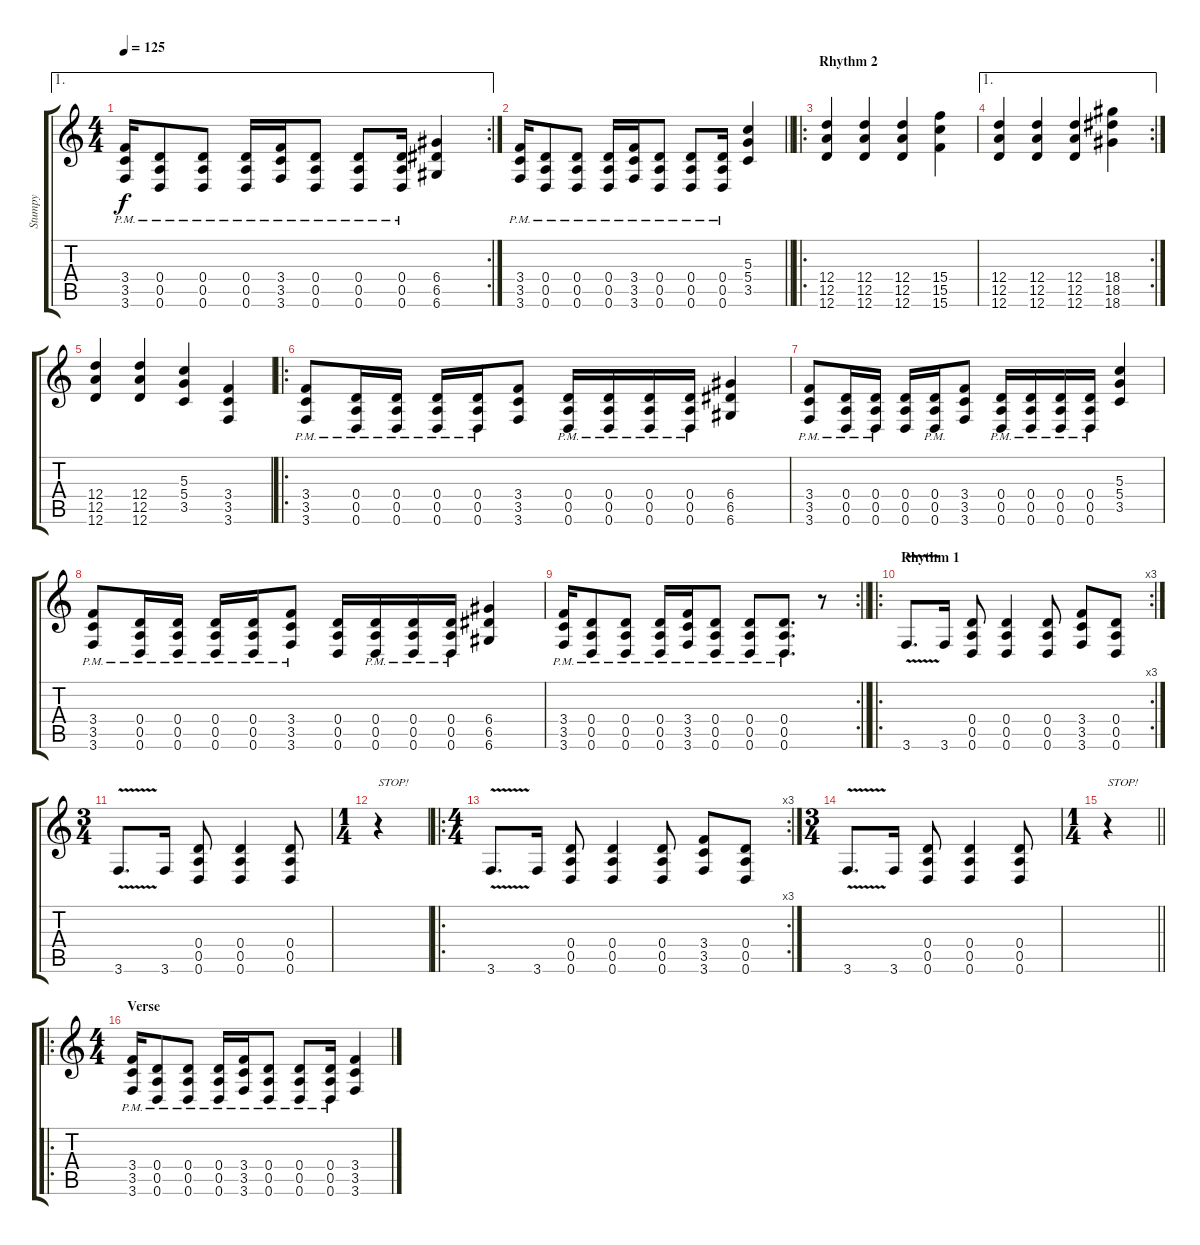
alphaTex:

\track ("Stumpy" "Stumpy") {instrument overdrivenguitar}
\staff {score tabs}
\tuning (E4 B3 G3 D3 A2 D2) {hide}
\ae 1
\rc 2
\ts (4 4)
\tempo 125
\clef g2
\ks c
(3.4 3.5{pm} 3.6).16{dy f} (0.4 0.5{pm} 0.6).8 (0.4 0.5{pm} 0.6).8 (0.4 0.5{pm} 0.6).16 (3.4 3.5{pm} 3.6).16 (0.4 0.5{pm} 0.6).8 (0.4 0.5{pm} 0.6).8 (0.4 0.5{pm} 0.6).16 (6.4 6.5 6.6).4 |
\barLineRight lightlight
(3.4 3.5{pm} 3.6).16 (0.4 0.5{pm} 0.6).8 (0.4 0.5{pm} 0.6).8 (0.4 0.5{pm} 0.6).16 (3.4 3.5{pm} 3.6).16 (0.4 0.5{pm} 0.6).8 (0.4 0.5{pm} 0.6).8 (0.4 0.5{pm} 0.6).16 (5.3 5.4 3.5).4 |
\ro
\section ("" "Rhythm 2")
(12.4 12.5 12.6).4 (12.4 12.5 12.6).4 (12.4 12.5 12.6).4 (15.4 15.5 15.6).4 |
\ae 1
\rc 2
(12.4 12.5 12.6).4 (12.4 12.5 12.6).4 (12.4 12.5 12.6).4 (18.4 18.5 18.6).4 |
(12.4 12.5 12.6).4 (12.4 12.5 12.6).4 (5.3 5.4 3.5).4 (3.4 3.5 3.6).4 |
\ro
(3.4{pm} 3.5 3.6).8 (0.4{pm} 0.5 0.6).16 (0.4{pm} 0.5 0.6).16 (0.4{pm} 0.5 0.6).16 (0.4{pm} 0.5 0.6).16 (3.4 3.5 3.6).8 (0.4{pm} 0.5 0.6).16 (0.4{pm} 0.5 0.6).16 (0.4{pm} 0.5 0.6).16 (0.4{pm} 0.5 0.6).16 (6.4 6.5 6.6).4 |
(3.4{pm} 3.5 3.6).8 (0.4{pm} 0.5 0.6).16 (0.4{pm} 0.5 0.6).16 (0.4 0.5 0.6).16 (0.4{pm} 0.5 0.6).16 (3.4 3.5 3.6).8 (0.4{pm} 0.5 0.6).16 (0.4{pm} 0.5 0.6).16 (0.4{pm} 0.5 0.6).16 (0.4{pm} 0.5 0.6).16 (5.3 5.4 3.5).4 |
(3.4{pm} 3.5 3.6).8 (0.4{pm} 0.5 0.6).16 (0.4{pm} 0.5 0.6).16 (0.4{pm} 0.5 0.6).16 (0.4{pm} 0.5 0.6).16 (3.4{pm} 3.5 3.6).8 (0.4 0.5 0.6).16 (0.4{pm} 0.5 0.6).16 (0.4{pm} 0.5 0.6).16 (0.4{pm} 0.5 0.6).16 (6.4 6.5 6.6).4 |
\rc 2
\barLineRight lightlight
(3.4{pm} 3.5 3.6).16 (0.4{pm} 0.5 0.6).8 (0.4{pm} 0.5 0.6).8 (0.4{pm} 0.5 0.6).16 (3.4{pm} 3.5 3.6).16 (0.4{pm} 0.5 0.6).8 (0.4{pm} 0.5 0.6).8 (0.4{pm} 0.5 0.6).8{d} r.8 |
\ro
\rc 3
\section ("" "Rhythm 1")
3.6{v}.8{d} 3.6.16 (0.4 0.5 0.6).8 (0.4 0.5 0.6).4 (0.4 0.5 0.6).8 (3.4 3.5 3.6).8 (0.4 0.5 0.6).8 |
\ts (3 4)
3.6{v}.8{d} 3.6.16 (0.4 0.5 0.6).8 (0.4 0.5 0.6).4 (0.4 0.5 0.6).8 |
\ts (1 4)
r.4{txt "STOP!"} |
\ro
\rc 3
\ts (4 4)
3.6{v}.8{d} 3.6.16 (0.4 0.5 0.6).8 (0.4 0.5 0.6).4 (0.4 0.5 0.6).8 (3.4 3.5 3.6).8 (0.4 0.5 0.6).8 |
\ts (3 4)
3.6{v}.8{d} 3.6.16 (0.4 0.5 0.6).8 (0.4 0.5 0.6).4 (0.4 0.5 0.6).8 |
\ts (1 4)
\barLineRight lightlight
r.4{txt "STOP!"} |
\ro
\ts (4 4)
\section ("" "Verse")
(3.4 3.5{pm} 3.6).16 (0.4 0.5{pm} 0.6).8 (0.4 0.5{pm} 0.6).8 (0.4 0.5{pm} 0.6).16 (3.4 3.5{pm} 3.6).16 (0.4 0.5{pm} 0.6).8 (0.4 0.5{pm} 0.6).8 (0.4 0.5{pm} 0.6).16 (3.4 3.5 3.6).4
